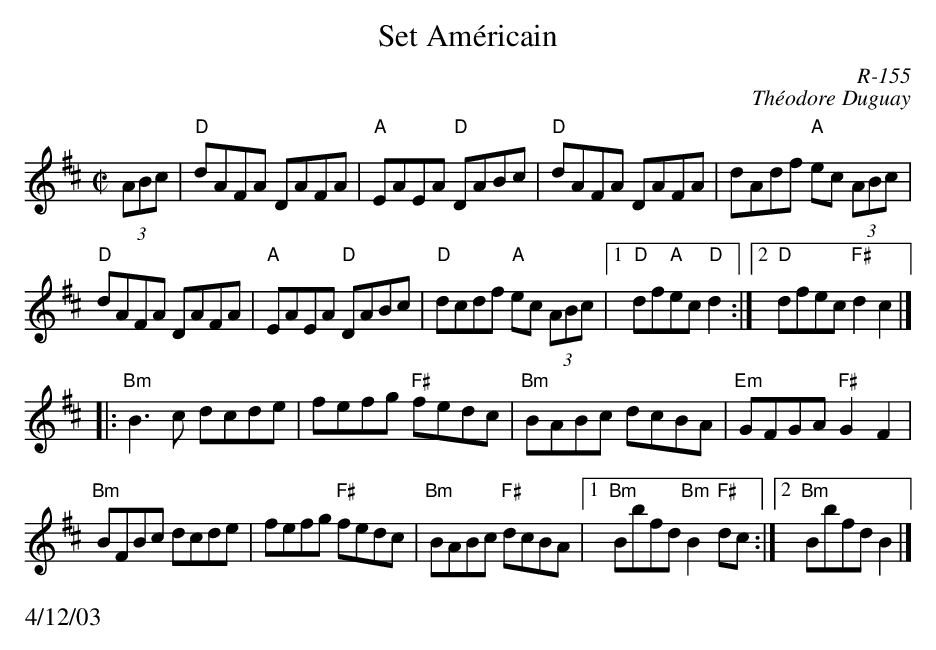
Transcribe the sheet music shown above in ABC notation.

X:1
T:Set Am\'ericain
C:R-155
C:Th\'eodore Duguay
M:C|
L:1/8
K:D
(3ABc|"D"dAFA DAFA | "A"EAEA "D"DABc | "D"dAFA DAFA | dAdf "A"ec (3ABc |
"D"dAFA DAFA | "A"EAEA "D"DABc |"D"dcdf "A"ec (3ABc |1 "D" df"A"ec "D"d2 :|\
[2 "D"dfec "F#"d2c2|]
|: \
"Bm"B3c dcde| fefg "F#"fedc | "Bm"BABc dcBA | "Em"GFGA "F#"G2F2 |
"Bm"BFBc dcde| fefg "F#"fedc| "Bm"BABc "F#"dcBA |1 "Bm"Bbfd "Bm"B2 "F#"dc  :|\
 [2 "Bm"Bbfd B2 |]
